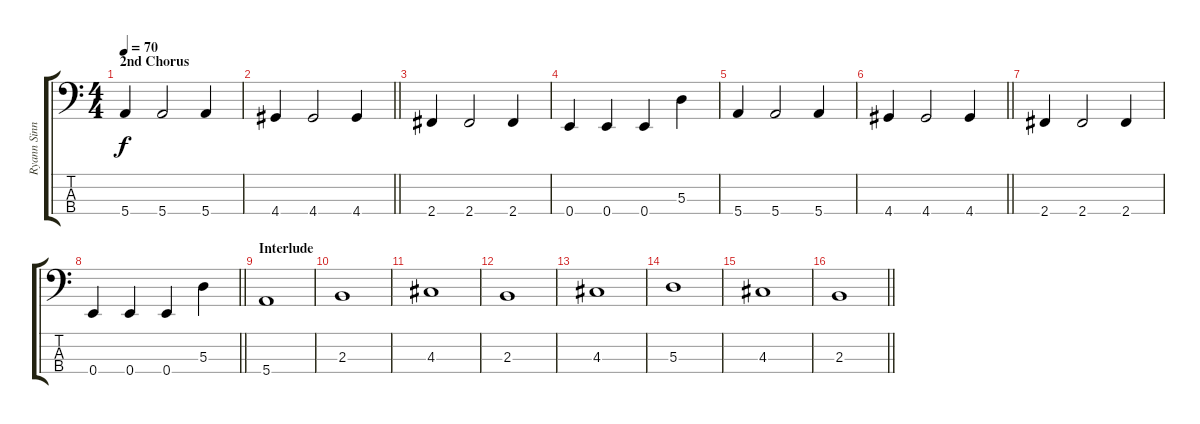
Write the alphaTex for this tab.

\track ("Ryann Sinn (Bass)" "Ryann Sinn") {instrument electricbassfinger}
\staff {score tabs}
\tuning (G2 D2 A1 E1) {hide}
\ts (4 4)
\section ("" "2nd Chorus")
\tempo 70
\clef f4
\ks c
5.4.4{dy f} 5.4.2 5.4.4 |
\barLineRight lightlight
4.4.4 4.4.2 4.4.4 |
2.4.4 2.4.2 2.4.4 |
0.4.4 0.4.4 0.4.4 5.3.4 |
5.4.4 5.4.2 5.4.4 |
\barLineRight lightlight
4.4.4 4.4.2 4.4.4 |
2.4.4 2.4.2 2.4.4 |
\barLineRight lightlight
0.4.4 0.4.4 0.4.4 5.3.4 |
\section ("" "Interlude")
5.4.1 |
2.3.1 |
4.3.1 |
2.3.1 |
4.3.1 |
5.3.1 |
4.3.1 |
\barLineRight lightlight
2.3.1
